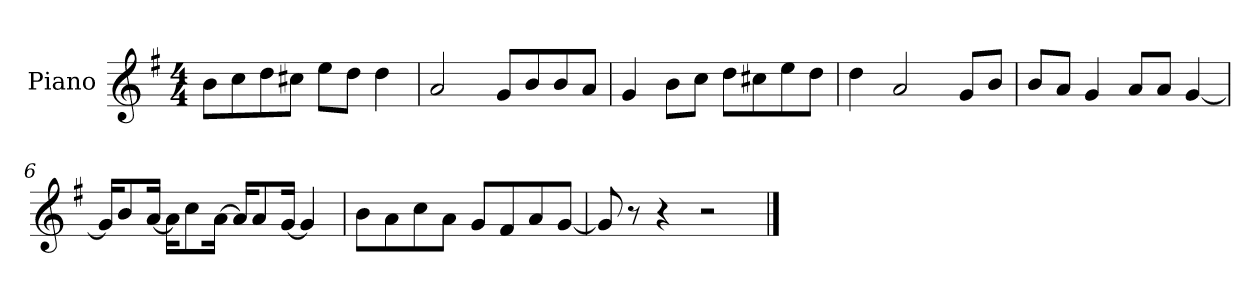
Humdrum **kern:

**kern
*part1
*staff1
*I"Piano
*I'P-no
*clefG2
*k[f#]
*M4/4
*MM90
=1
8b\L
8cc\
8dd\
8cc#X\J
8ee\L
8dd\J
4dd\
=2
2a/
8g/L
8b/
8b/
8a/J
=3
4g/
8b\L
8cc\J
8dd\L
8cc#X\
8ee\
8dd\J
=4
4dd\
2a/
8g/L
8b/J
=5
8b/L
8a/J
4g/
8a/L
8a/J
[4g/
!!LO:LB:g=z
=6
16g/KL]
8b/
[16a/Jk
16a\KL]
8cc\
[16a\Jk
16a/KL]
8a/
[16g/Jk
4g/]
=7
8b\L
8a\
8cc\
8a\J
8g/L
8f#/
8a/
[8g/J
=8
8g/]
8r
4r
2r
==
*-
